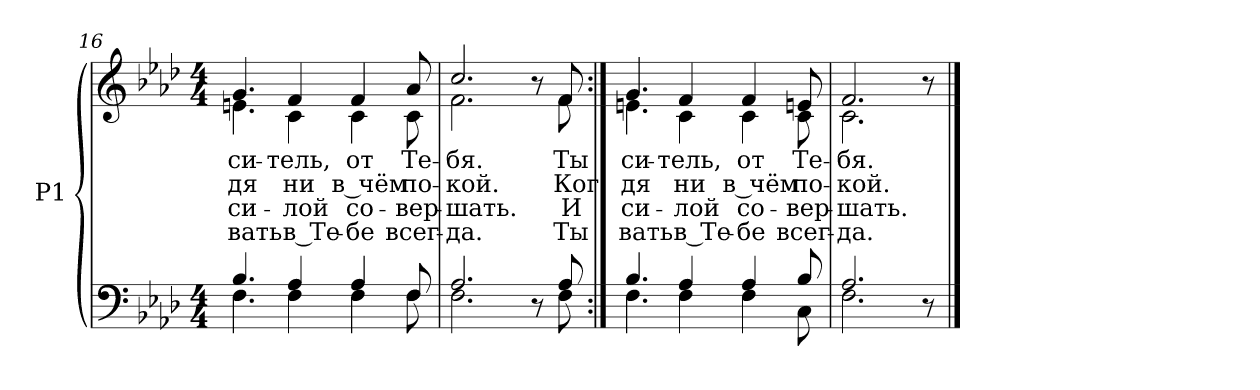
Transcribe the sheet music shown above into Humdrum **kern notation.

**kern	**kern	**text	**text	**text	**text
*part1	*part1	*part1	*part1	*part1	*part1
*staff2	*staff1	*staff1	*staff1	*staff1	*staff1
*I"P1	*	*	*	*	*
!!LO:LB:g=z
*clefF4	*clefG2	*	*	*	*
*k[b-e-a-d-]	*k[b-e-a-d-]	*	*	*	*
*A-:	*A-:	*	*	*	*
*M4/4	*M4/4	*	*	*	*
=16	=16	=16	=16	=16	=16
*^	*	*	*	*	*
!	!	!	!LO:LY:b:color=#000000	!LO:LY:b:color=#000000	!LO:LY:b:color=#000000	!LO:LY:b:color=#000000
*	*	*^	*	*	*	*
4.B-i/	4.Fi\	4.gi/	4.eni\	-си-	-дя	си-	-вать
!	!	!	!	!LO:LY:b:color=#000000	!LO:LY:b:color=#000000	!LO:LY:b:color=#000000	!LO:LY:b:color=#000000
4A-i/	4Fi\	4fi/	4ci\	-тель,	ни	-лой	в Те-
!	!	!	!	!LO:LY:b:color=#000000	!LO:LY:b:color=#000000	!LO:LY:b:color=#000000	!LO:LY:b:color=#000000
4A-i/	4Fi\	4fi/	4ci\	от	в чём	со-	-бе
!	!	!	!	!LO:LY:b:color=#000000	!LO:LY:b:color=#000000	!LO:LY:b:color=#000000	!LO:LY:b:color=#000000
8Fi/	8Fi\	8a-i/	8ci\	Те-	по-	-вер-	всег-
=17	=17	=17	=17	=17	=17	=17	=17
!	!	!	!	!LO:LY:b:color=#000000	!LO:LY:b:color=#000000	!LO:LY:b:color=#000000	!LO:LY:b:color=#000000
2.A-i/	2.Fi\	2.cci/	2.fi\	-бя.	-кой.	-шать.	-да.
8r	8ryy	8r	8ryy	.	.	.	.
!	!	!	!	!LO:LY:b:color=#000000	!LO:LY:b:color=#000000	!LO:LY:b:color=#000000	!LO:LY:b:color=#000000
8A-i/	8Fi\	8fi/	8fi\	Ты	Ког	И	Ты
=18:|!	=18:|!	=18:|!	=18:|!	=18:|!	=18:|!	=18:|!	=18:|!
!	!	!	!	!LO:LY:b:color=#000000	!LO:LY:b:color=#000000	!LO:LY:b:color=#000000	!LO:LY:b:color=#000000
4.B-i/	4.Fi\	4.gi/	4.eni\	си-	дя	си-	вать
!	!	!	!	!LO:LY:b:color=#000000	!LO:LY:b:color=#000000	!LO:LY:b:color=#000000	!LO:LY:b:color=#000000
4A-i/	4Fi\	4fi/	4ci\	-тель,	ни	-лой	в Те-
!	!	!	!	!LO:LY:b:color=#000000	!LO:LY:b:color=#000000	!LO:LY:b:color=#000000	!LO:LY:b:color=#000000
4A-i/	4Fi\	4fi/	4ci\	от	в чём	со-	-бе
!	!	!	!	!LO:LY:b:color=#000000	!LO:LY:b:color=#000000	!LO:LY:b:color=#000000	!LO:LY:b:color=#000000
8B-i/	8Ci\	8eni/	8ci\	Те-	по-	-вер-	всег-
=19	=19	=19	=19	=19	=19	=19	=19
!	!	!	!	!LO:LY:b:color=#000000	!LO:LY:b:color=#000000	!LO:LY:b:color=#000000	!LO:LY:b:color=#000000
2.A-i/	2.Fi\	2.fi/	2.ci\	-бя.	-кой.	-шать.	-да.
8r	8ryy	8r	8ryy	.	.	.	.
*v	*v	*	*	*	*	*	*
*	*v	*v	*	*	*	*
==	==	==	==	==	==
*-	*-	*-	*-	*-	*-
